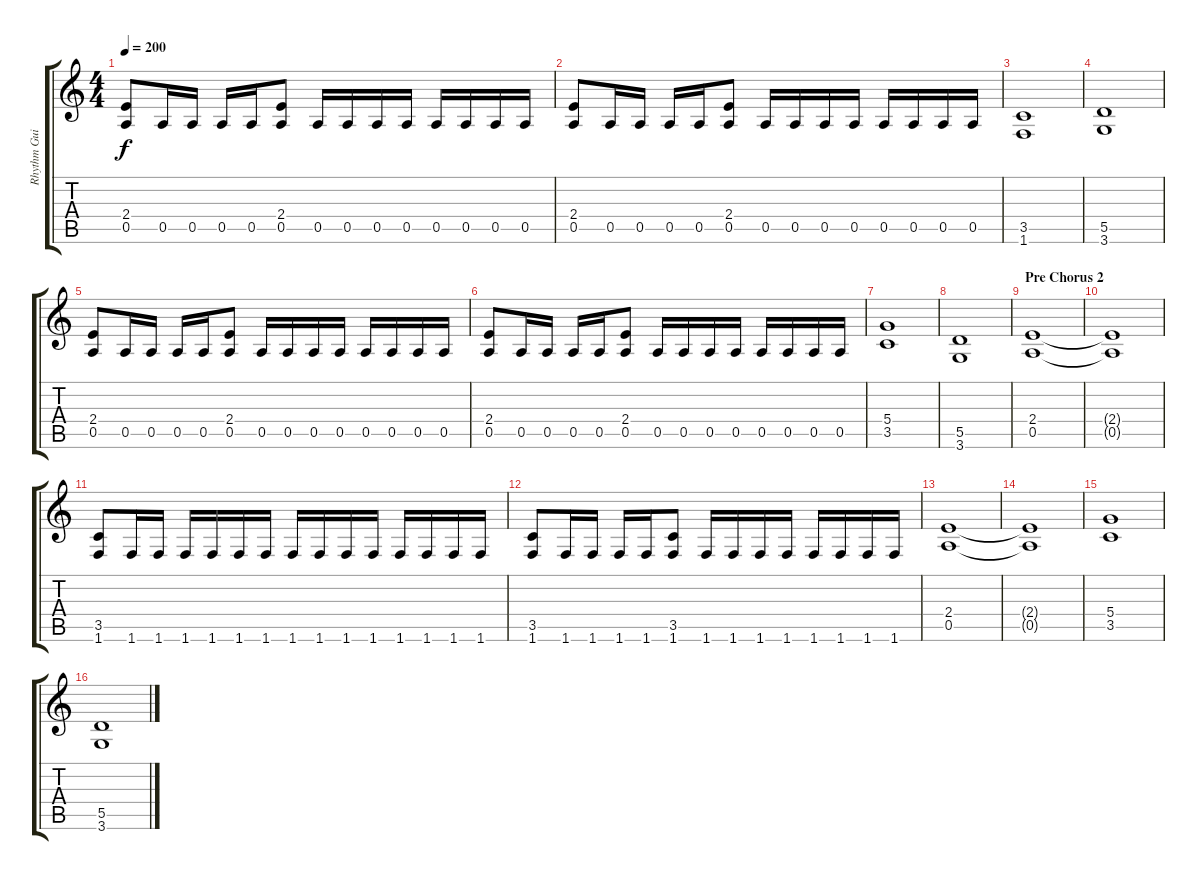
\track ("Rhythm Guitar 1" "Rhythm Gui") {instrument distortionguitar}
\staff {score tabs}
\tuning (E4 B3 G3 D3 A2 E2) {hide}
\ts (4 4)
\tempo 200
\clef g2
\ks c
(2.4 0.5).8{dy f} 0.5.16 0.5.16 0.5.16 0.5.16 (2.4 0.5).8 0.5.16 0.5.16 0.5.16 0.5.16 0.5.16 0.5.16 0.5.16 0.5.16 |
(2.4 0.5).8 0.5.16 0.5.16 0.5.16 0.5.16 (2.4 0.5).8 0.5.16 0.5.16 0.5.16 0.5.16 0.5.16 0.5.16 0.5.16 0.5.16 |
(3.5 1.6).1 |
(5.5 3.6).1 |
(2.4 0.5).8 0.5.16 0.5.16 0.5.16 0.5.16 (2.4 0.5).8 0.5.16 0.5.16 0.5.16 0.5.16 0.5.16 0.5.16 0.5.16 0.5.16 |
(2.4 0.5).8 0.5.16 0.5.16 0.5.16 0.5.16 (2.4 0.5).8 0.5.16 0.5.16 0.5.16 0.5.16 0.5.16 0.5.16 0.5.16 0.5.16 |
(5.4 3.5).1 |
(5.5 3.6).1 |
\section ("" "Pre Chorus 2")
(2.4 0.5).1 |
(2.4{t} 0.5{t}).1 |
(3.5 1.6).8 1.6.16 1.6.16 1.6.16 1.6.16 1.6.16 1.6.16 1.6.16 1.6.16 1.6.16 1.6.16 1.6.16 1.6.16 1.6.16 1.6.16 |
(3.5 1.6).8 1.6.16 1.6.16 1.6.16 1.6.16 (3.5 1.6).8 1.6.16 1.6.16 1.6.16 1.6.16 1.6.16 1.6.16 1.6.16 1.6.16 |
(2.4 0.5).1 |
(2.4{t} 0.5{t}).1 |
(5.4 3.5).1 |
(5.5 3.6).1
